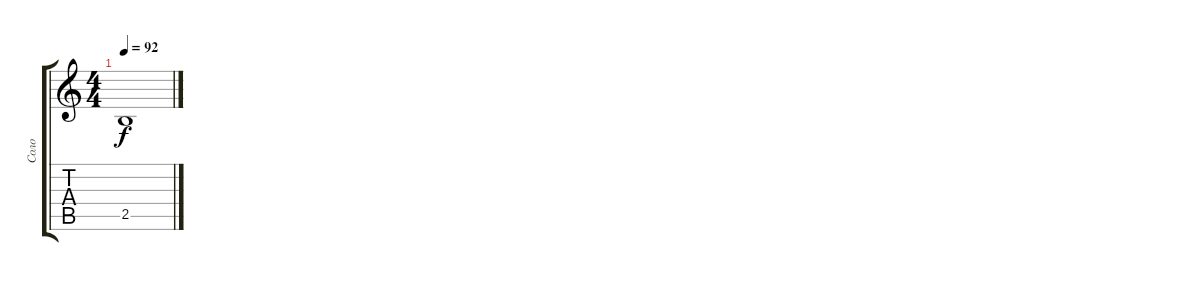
\track ("Соло" "Соло") {instrument acousticguitarnylon}
\staff {score tabs}
\tuning (E4 B3 G3 D3 A2 E2) {hide}
\ts (4 4)
\tempo 92
\clef g2
\ks c
2.5{t}.1{dy f}
